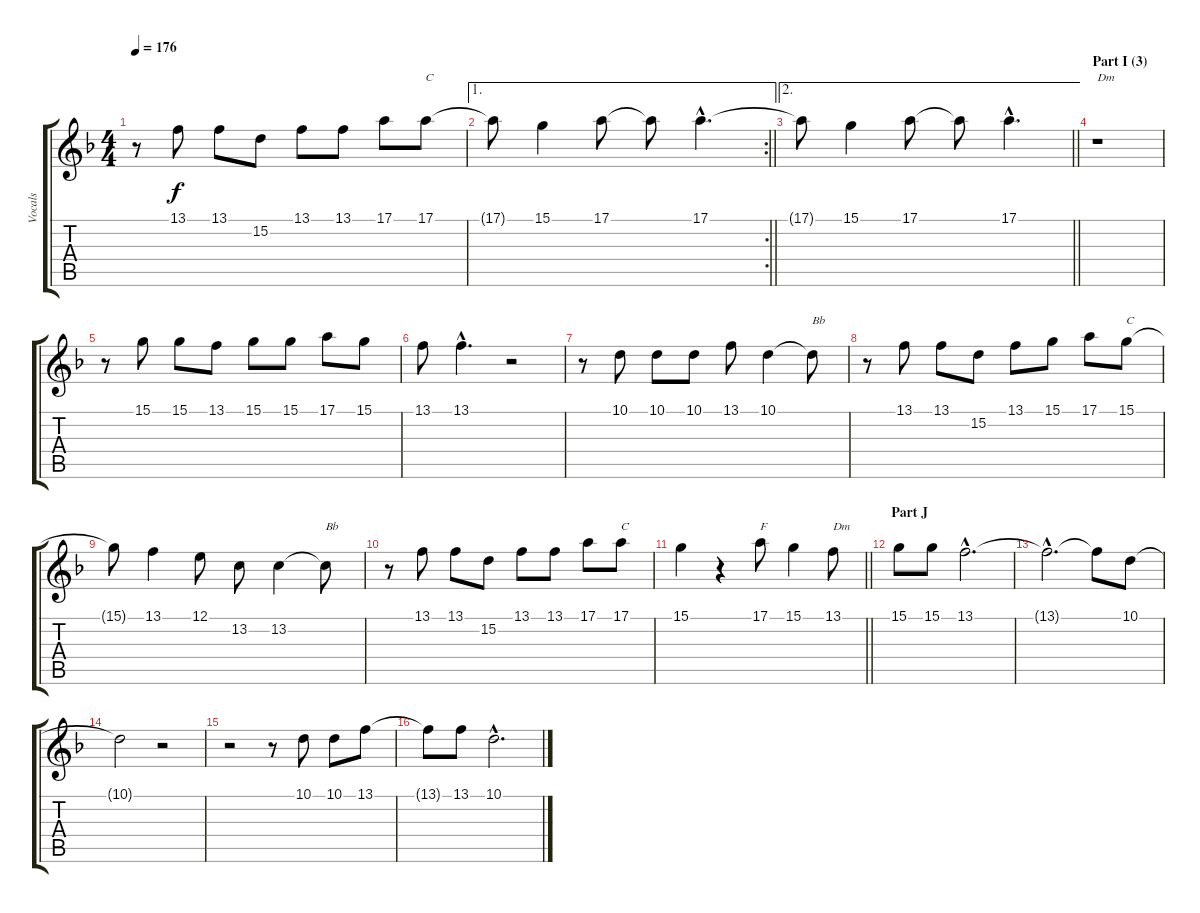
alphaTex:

\track ("Vocals" "Vocals") {instrument trumpet}
\staff {score tabs}
\tuning (E4 B3 G3 D3 A2 E2) {hide}
\ts (4 4)
\tempo 176
\clef g2
\ks f
r.8{dy f} 13.1.8 13.1.8 15.2.8 13.1.8 13.1.8 17.1.8 17.1.8{txt "C"} |
\ae 1
\rc 2
\barLineRight lightlight
17.1{t}.8 15.1.4 17.1.8 17.1{t}.8 17.1{hac}.4{d} |
\ae 2
\barLineRight lightlight
17.1{t}.8 15.1.4 17.1.8 17.1{t}.8 17.1{hac}.4{d} |
\section ("" "Part I (3)")
r.1{txt "Dm"} |
r.8 15.1.8 15.1.8 13.1.8 15.1.8 15.1.8 17.1.8 15.1.8 |
13.1.8 13.1{hac}.4{d} r.2 |
r.8 10.1.8 10.1.8 10.1.8 13.1.8 10.1.4 10.1{t}.8{txt "Bb"} |
r.8 13.1.8 13.1.8 15.2.8 13.1.8 15.1.8 17.1.8 15.1.8{txt "C"} |
15.1{t}.8 13.1.4 12.1.8 13.2.8 13.2.4 13.2{t}.8{txt "Bb"} |
r.8 13.1.8 13.1.8 15.2.8 13.1.8 13.1.8 17.1.8 17.1.8{txt "C"} |
\barLineRight lightlight
15.1.4 r.4 17.1.8{txt "F"} 15.1.4 13.1.8{txt "Dm"} |
\section ("" "Part J")
15.1.8 15.1.8 13.1{hac}.2{d} |
13.1{hac t}.2{d} 13.1{t}.8 10.1.8 |
10.1{t}.2 r.2 |
r.2 r.8 10.1.8 10.1.8 13.1.8 |
13.1{t}.8 13.1.8 10.1{hac}.2{d}
